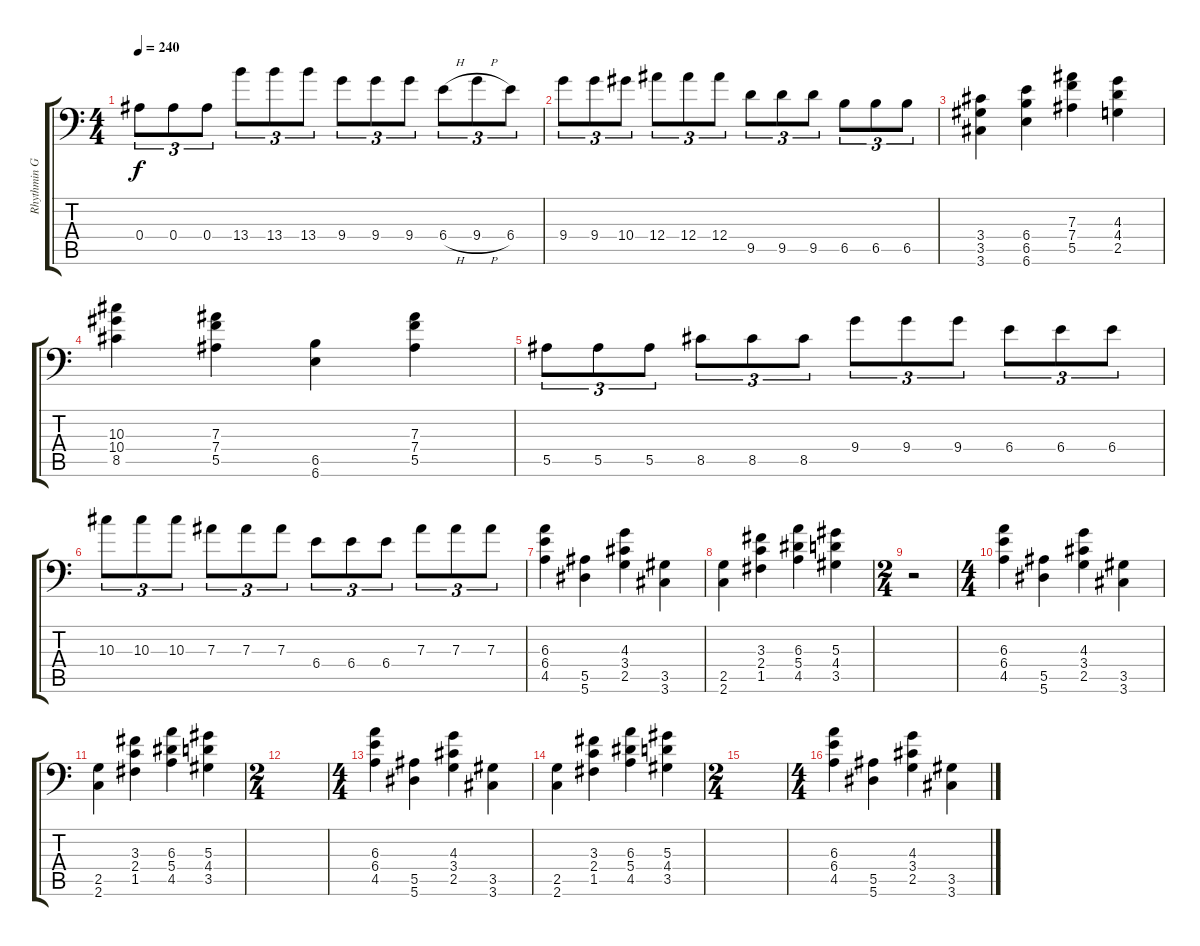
\track ("Rhythmin Guitar #1" "Rhythmin G") {instrument overdrivenguitar}
\staff {score tabs}
\tuning (C4 G3 Eb3 Bb2 F2 Bb1) {hide}
\ts (4 4)
\tempo 240
\clef f4
\ks c
0.4.8{tu (3 2) dy f} 0.4.8{tu (3 2)} 0.4.8{tu (3 2)} 13.4.8{tu (3 2)} 13.4.8{tu (3 2)} 13.4.8{tu (3 2)} 9.4.8{tu (3 2)} 9.4.8{tu (3 2)} 9.4.8{tu (3 2)} 6.4{h}.8{tu (3 2)} 9.4{h}.8{tu (3 2)} 6.4.8{tu (3 2)} |
9.4.8{tu (3 2)} 9.4.8{tu (3 2)} 10.4.8{tu (3 2)} 12.4.8{tu (3 2)} 12.4.8{tu (3 2)} 12.4.8{tu (3 2)} 9.5.8{tu (3 2)} 9.5.8{tu (3 2)} 9.5.8{tu (3 2)} 6.5.8{tu (3 2)} 6.5.8{tu (3 2)} 6.5.8{tu (3 2)} |
(3.4 3.5 3.6).4 (6.4 6.5 6.6).4 (7.3 7.4 5.5).4 (4.3 4.4 2.5).4 |
(10.3 10.4 8.5).4 (7.3 7.4 5.5).4 (6.5 6.6).4 (7.3 7.4 5.5).4 |
5.5.8{tu (3 2)} 5.5.8{tu (3 2)} 5.5.8{tu (3 2)} 8.5.8{tu (3 2)} 8.5.8{tu (3 2)} 8.5.8{tu (3 2)} 9.4.8{tu (3 2)} 9.4.8{tu (3 2)} 9.4.8{tu (3 2)} 6.4.8{tu (3 2)} 6.4.8{tu (3 2)} 6.4.8{tu (3 2)} |
10.3.8{tu (3 2)} 10.3.8{tu (3 2)} 10.3.8{tu (3 2)} 7.3.8{tu (3 2)} 7.3.8{tu (3 2)} 7.3.8{tu (3 2)} 6.4.8{tu (3 2)} 6.4.8{tu (3 2)} 6.4.8{tu (3 2)} 7.3.8{tu (3 2)} 7.3.8{tu (3 2)} 7.3.8{tu (3 2)} |
(6.3 6.4 4.5).4 (5.5 5.6).4 (4.3 3.4 2.5).4 (3.5 3.6).4 |
(2.5 2.6).4 (3.3 2.4 1.5).4 (6.3 5.4 4.5).4 (5.3 4.4 3.5).4 |
\ts (2 4)
r.2 |
\ts (4 4)
(6.3 6.4 4.5).4 (5.5 5.6).4 (4.3 3.4 2.5).4 (3.5 3.6).4 |
(2.5 2.6).4 (3.3 2.4 1.5).4 (6.3 5.4 4.5).4 (5.3 4.4 3.5).4 |
\ts (2 4)
|
\ts (4 4)
(6.3 6.4 4.5).4 (5.5 5.6).4 (4.3 3.4 2.5).4 (3.5 3.6).4 |
(2.5 2.6).4 (3.3 2.4 1.5).4 (6.3 5.4 4.5).4 (5.3 4.4 3.5).4 |
\ts (2 4)
|
\ts (4 4)
(6.3 6.4 4.5).4 (5.5 5.6).4 (4.3 3.4 2.5).4 (3.5 3.6).4
